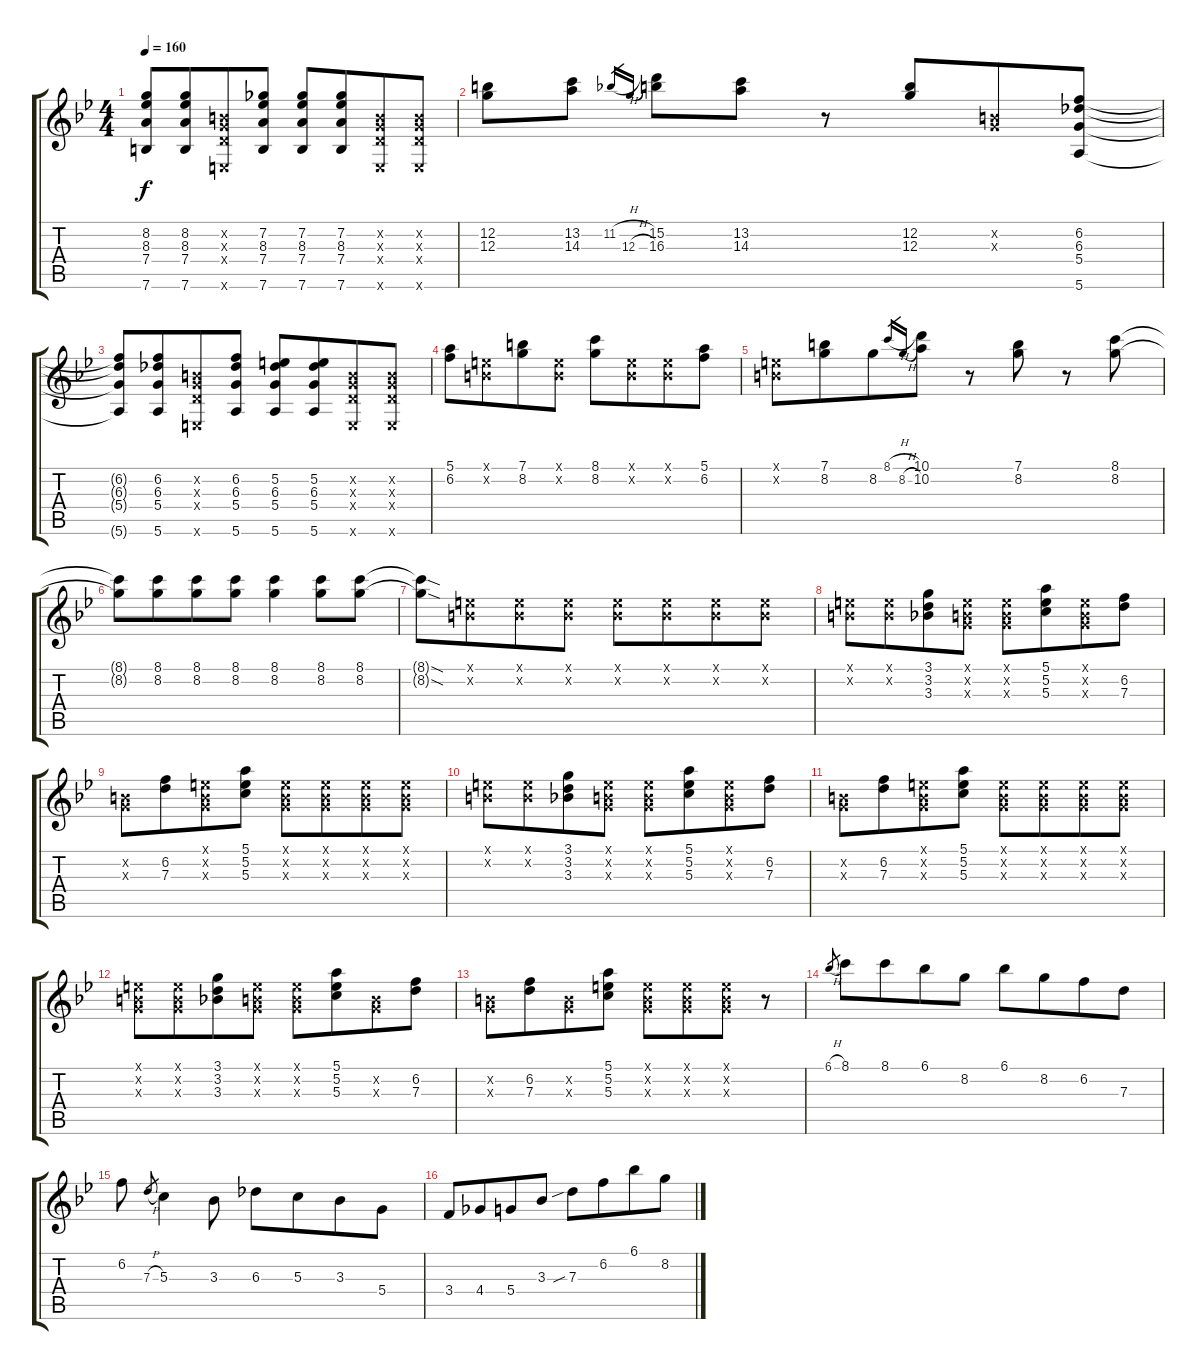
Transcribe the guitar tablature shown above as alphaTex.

\track "" {instrument acousticguitarsteel}
\staff {score tabs}
\tuning (E4 B3 G3 D3 A2 E2) {hide}
\ts (4 4)
\tempo 160
\clef g2
\ks gminor
(8.2{t} 8.3{t} 7.4{t} 7.6{t}).8{dy f} (8.2 8.3 7.4 7.6).8{beam merge} (0.2{x} 0.3{x} 0.4{x} 0.6{x}).8 (7.2 8.3 7.4 7.6).8 (7.2 8.3 7.4 7.6).8 (7.2 8.3 7.4 7.6).8{beam merge} (0.2{x} 0.3{x} 0.4{x} 0.6{x}).8 (0.2{x} 0.3{x} 0.4{x} 0.6{x}).8 |
(12.2 12.3).8 (13.2 14.3).8 11.2{h}.16{gr} 12.3{h}.16{gr beam merge} (15.2 16.3).8 (13.2 14.3).8 r.8 (12.2 12.3).8{beam merge} (0.2{x} 0.3{x}).8 (6.2 6.3 5.4 5.6).8 |
(6.2{t} 6.3{t} 5.4{t} 5.6{t}).8 (6.2 6.3 5.4 5.6).8{beam merge} (0.2{x} 0.3{x} 0.4{x} 0.6{x}).8 (6.2 6.3 5.4 5.6).8 (5.2 6.3 5.4 5.6).8 (5.2 6.3 5.4 5.6).8{beam merge} (0.2{x} 0.3{x} 0.4{x} 0.6{x}).8 (0.2{x} 0.3{x} 0.4{x} 0.6{x}).8 |
(5.1 6.2).8 (0.1{x} 0.2{x}).8{beam merge} (7.1 8.2).8 (0.1{x} 0.2{x}).8 (8.1 8.2).8 (0.1{x} 0.2{x}).8{beam merge} (0.1{x} 0.2{x}).8 (5.1 6.2).8 |
(0.1{x} 0.2{x}).8 (7.1 8.2).8{beam merge} 8.2.8 8.1{h}.16{gr} 8.2{h}.16{gr} (10.1 10.2).8 r.8 (7.1 8.2).8 r.8 (8.1 8.2).8 |
(8.1{t} 8.2{t}).8 (8.1 8.2).8{beam merge} (8.1 8.2).8 (8.1 8.2).8 (8.1 8.2).4 (8.1 8.2).8 (8.1 8.2).8 |
(8.1{sod t} 8.2{sod t}).8 (0.1{x} 0.2{x}).8{beam merge} (0.1{x} 0.2{x}).8{beam merge} (0.1{x} 0.2{x}).8 (0.1{x} 0.2{x}).8 (0.1{x} 0.2{x}).8{beam merge} (0.1{x} 0.2{x}).8 (0.1{x} 0.2{x}).8 |
(0.1{x} 0.2{x}).8 (0.1{x} 0.2{x}).8{beam merge} (3.1 3.2 3.3).8 (0.1{x} 0.2{x} 0.3{x}).8 (0.1{x} 0.2{x} 0.3{x}).8 (5.1 5.2 5.3).8{beam merge} (0.1{x} 0.2{x} 0.3{x}).8 (6.2 7.3).8 |
(0.2{x} 0.3{x}).8 (6.2 7.3).8{beam merge} (0.1{x} 0.2{x} 0.3{x}).8 (5.1 5.2 5.3).8 (0.1{x} 0.2{x} 0.3{x}).8 (0.1{x} 0.2{x} 0.3{x}).8{beam merge} (0.1{x} 0.2{x} 0.3{x}).8 (0.1{x} 0.2{x} 0.3{x}).8 |
(0.1{x} 0.2{x}).8 (0.1{x} 0.2{x}).8{beam merge} (3.1 3.2 3.3).8 (0.1{x} 0.2{x} 0.3{x}).8 (0.1{x} 0.2{x} 0.3{x}).8 (5.1 5.2 5.3).8{beam merge} (0.1{x} 0.2{x} 0.3{x}).8 (6.2 7.3).8 |
(0.2{x} 0.3{x}).8 (6.2 7.3).8{beam merge} (0.1{x} 0.2{x} 0.3{x}).8 (5.1 5.2 5.3).8 (0.1{x} 0.2{x} 0.3{x}).8 (0.1{x} 0.2{x} 0.3{x}).8{beam merge} (0.1{x} 0.2{x} 0.3{x}).8 (0.1{x} 0.2{x} 0.3{x}).8 |
(0.1{x} 0.2{x} 0.3{x}).8 (0.1{x} 0.2{x} 0.3{x}).8{beam merge} (3.1 3.2 3.3).8 (0.1{x} 0.2{x} 0.3{x}).8 (0.1{x} 0.2{x} 0.3{x}).8 (5.1 5.2 5.3).8{beam merge} (0.2{x} 0.3{x}).8 (6.2 7.3).8 |
(0.2{x} 0.3{x}).8 (6.2 7.3).8{beam merge} (0.2{x} 0.3{x}).8 (5.1 5.2 5.3).8 (0.1{x} 0.2{x} 0.3{x}).8 (0.1{x} 0.2{x} 0.3{x}).8{beam merge} (0.1{x} 0.2{x} 0.3{x}).8 r.8 |
6.1{h}.8{gr} 8.1.8 8.1.8{beam merge} 6.1.8 8.2.8 6.1.8 8.2.8{beam merge} 6.2.8 7.3.8 |
6.2.8 7.3{h}.8{gr} 5.3.4 3.3.8 6.3.8 5.3.8{beam merge} 3.3.8 5.4.8 |
3.4.8 4.4.8{beam merge} 5.4.8 3.3.8 7.3{sib}.8 6.2.8{beam merge} 6.1.8 8.2.8
